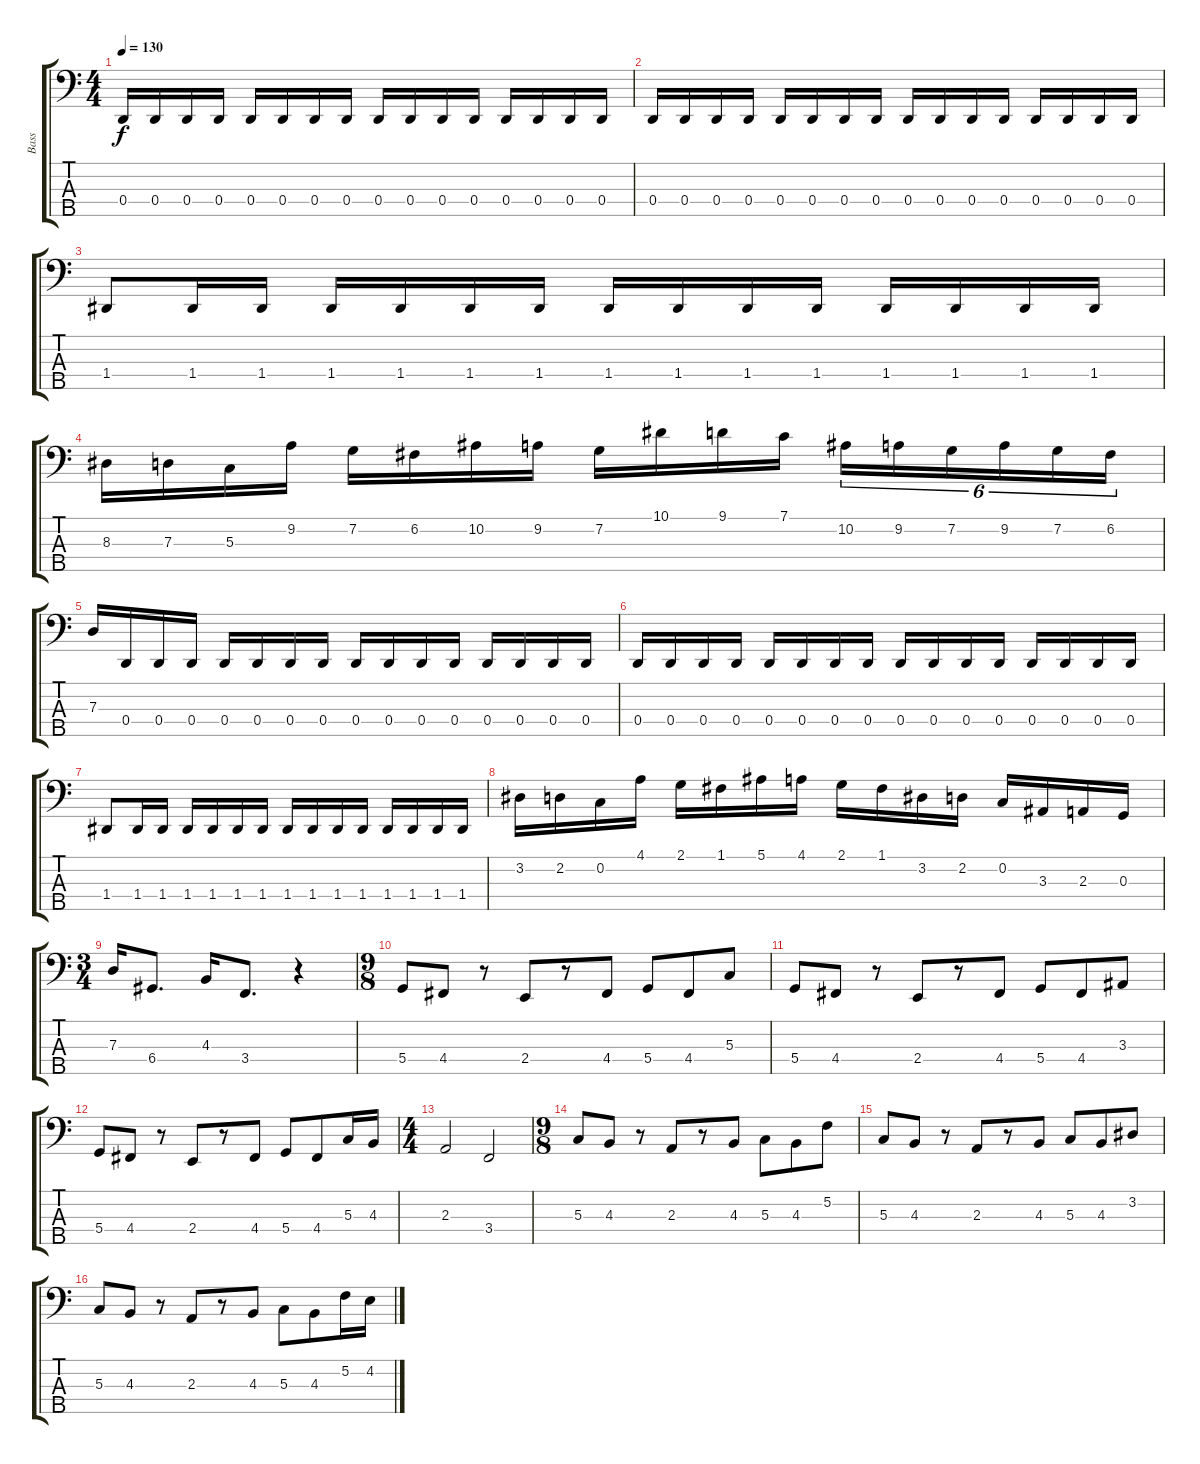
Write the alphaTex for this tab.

\track ("Bass" "Bass") {instrument electricbassfinger}
\staff {score tabs}
\tuning (F2 C2 G1 D1 A0) {hide}
\ts (4 4)
\tempo 130
\clef f4
\ks c
0.4.16{dy f} 0.4.16 0.4.16 0.4.16 0.4.16 0.4.16 0.4.16 0.4.16 0.4.16 0.4.16 0.4.16 0.4.16 0.4.16 0.4.16 0.4.16 0.4.16 |
0.4.16 0.4.16 0.4.16 0.4.16 0.4.16 0.4.16 0.4.16 0.4.16 0.4.16 0.4.16 0.4.16 0.4.16 0.4.16 0.4.16 0.4.16 0.4.16 |
1.4.8 1.4.16 1.4.16 1.4.16 1.4.16 1.4.16 1.4.16 1.4.16 1.4.16 1.4.16 1.4.16 1.4.16 1.4.16 1.4.16 1.4.16 |
8.3.16 7.3.16 5.3.16 9.2.16 7.2.16 6.2.16 10.2.16 9.2.16 7.2.16 10.1.16 9.1.16 7.1.16 10.2.16{tu (6 4)} 9.2.16{tu (6 4)} 7.2.16{tu (6 4)} 9.2.16{tu (6 4)} 7.2.16{tu (6 4)} 6.2.16{tu (6 4)} |
7.3.16 0.4.16 0.4.16 0.4.16 0.4.16 0.4.16 0.4.16 0.4.16 0.4.16 0.4.16 0.4.16 0.4.16 0.4.16 0.4.16 0.4.16 0.4.16 |
0.4.16 0.4.16 0.4.16 0.4.16 0.4.16 0.4.16 0.4.16 0.4.16 0.4.16 0.4.16 0.4.16 0.4.16 0.4.16 0.4.16 0.4.16 0.4.16 |
1.4.8 1.4.16 1.4.16 1.4.16 1.4.16 1.4.16 1.4.16 1.4.16 1.4.16 1.4.16 1.4.16 1.4.16 1.4.16 1.4.16 1.4.16 |
3.2.16 2.2.16 0.2.16 4.1.16 2.1.16 1.1.16 5.1.16 4.1.16 2.1.16 1.1.16 3.2.16 2.2.16 0.2.16 3.3.16 2.3.16 0.3.16 |
\ts (3 4)
7.3.16 6.4.8{d} 4.3.16 3.4.8{d} r.4 |
\ts (9 8)
5.4.8 4.4.8 r.8 2.4.8 r.8 4.4.8 5.4.8 4.4.8 5.3.8 |
5.4.8 4.4.8 r.8 2.4.8 r.8 4.4.8 5.4.8 4.4.8 3.3.8 |
5.4.8 4.4.8 r.8 2.4.8 r.8 4.4.8 5.4.8 4.4.8 5.3.16 4.3.16 |
\ts (4 4)
2.3.2 3.4.2 |
\ts (9 8)
5.3.8 4.3.8 r.8 2.3.8 r.8 4.3.8 5.3.8 4.3.8 5.2.8 |
5.3.8 4.3.8 r.8 2.3.8 r.8 4.3.8 5.3.8 4.3.8 3.2.8 |
5.3.8 4.3.8 r.8 2.3.8 r.8 4.3.8 5.3.8 4.3.8 5.2.16 4.2.16
